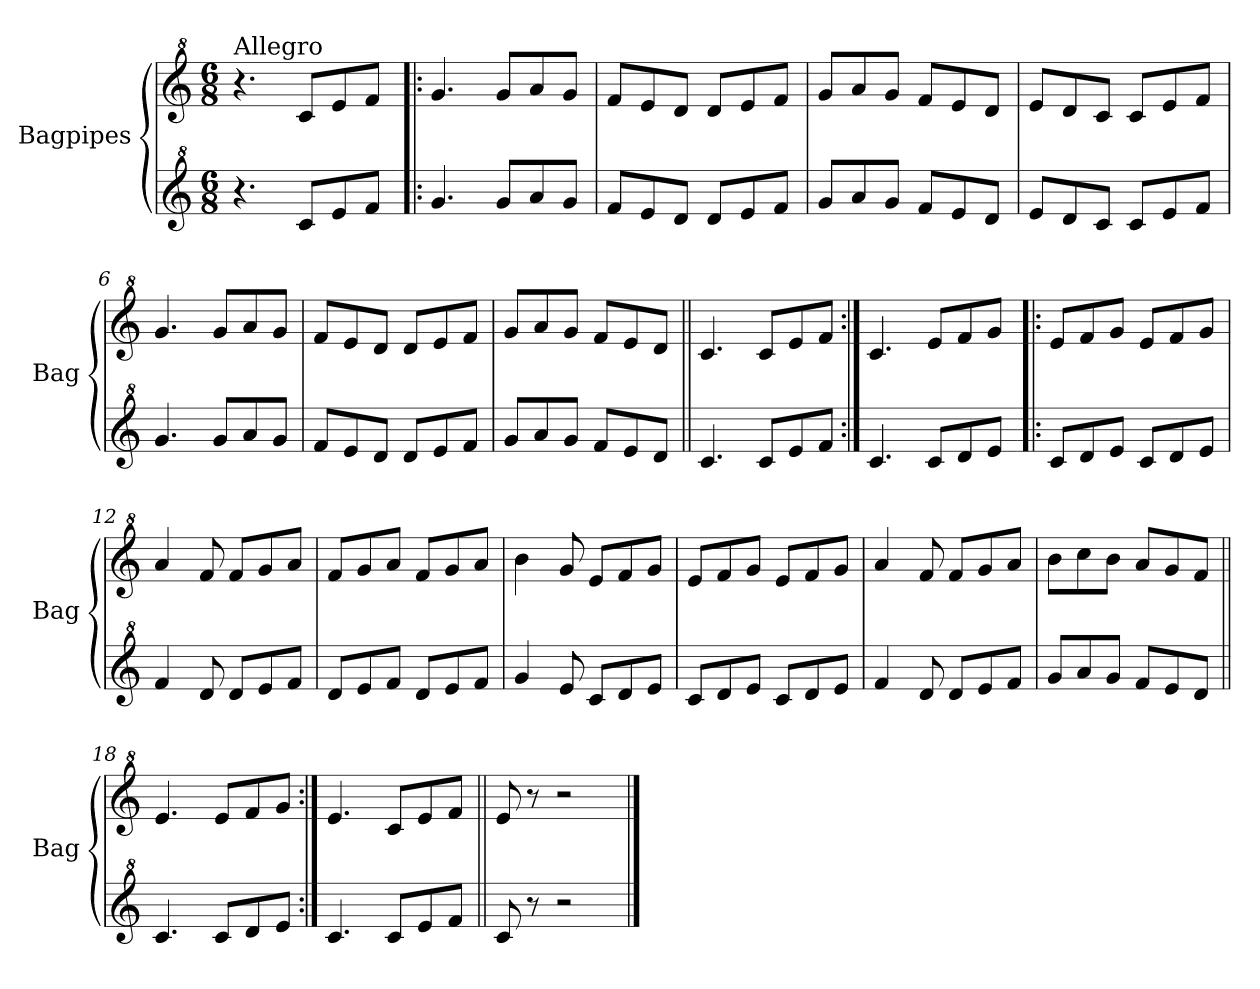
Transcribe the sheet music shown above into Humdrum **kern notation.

**kern	**kern
*part2	*part1
*staff2	*staff1
*I"Bagpipes	*I"Bagpipes
*I'Bag	*I'Bag
*clefG^2	*clefG^2
*k[]	*k[]
*C:	*C:
*M6/8	*M6/8
=1	=1
!	!LO:TX:a:t=Allegro
4.r	4.r
8cc/L	8cc/L
8ee/	8ee/
8ff/J	8ff/J
=2!|:	=2!|:
4.gg/	4.gg/
8gg/L	8gg/L
8aa/	8aa/
8gg/J	8gg/J
=3	=3
8ff/L	8ff/L
8ee/	8ee/
8dd/J	8dd/J
8dd/L	8dd/L
8ee/	8ee/
8ff/J	8ff/J
=4	=4
8gg/L	8gg/L
8aa/	8aa/
8gg/J	8gg/J
8ff/L	8ff/L
8ee/	8ee/
8dd/J	8dd/J
=5	=5
8ee/L	8ee/L
8dd/	8dd/
8cc/J	8cc/J
8cc/L	8cc/L
8ee/	8ee/
8ff/J	8ff/J
=6	=6
4.gg/	4.gg/
8gg/L	8gg/L
8aa/	8aa/
8gg/J	8gg/J
=7	=7
8ff/L	8ff/L
8ee/	8ee/
8dd/J	8dd/J
8dd/L	8dd/L
8ee/	8ee/
8ff/J	8ff/J
=8	=8
8gg/L	8gg/L
8aa/	8aa/
8gg/J	8gg/J
8ff/L	8ff/L
8ee/	8ee/
8dd/J	8dd/J
!!LO:LB:g=z
=9||	=9||
4.cc/	4.cc/
8cc/L	8cc/L
8ee/	8ee/
8ff/J	8ff/J
=10:|!	=10:|!
4.cc/	4.cc/
8cc/L	8ee/L
8dd/	8ff/
8ee/J	8gg/J
=11!|:	=11!|:
8cc/L	8ee/L
8dd/	8ff/
8ee/J	8gg/J
8cc/L	8ee/L
8dd/	8ff/
8ee/J	8gg/J
=12	=12
4ff/	4aa/
8dd/	8ff/
8dd/L	8ff/L
8ee/	8gg/
8ff/J	8aa/J
=13	=13
8dd/L	8ff/L
8ee/	8gg/
8ff/J	8aa/J
8dd/L	8ff/L
8ee/	8gg/
8ff/J	8aa/J
=14	=14
4gg/	4bb\
8ee/	8gg/
8cc/L	8ee/L
8dd/	8ff/
8ee/J	8gg/J
=15	=15
8cc/L	8ee/L
8dd/	8ff/
8ee/J	8gg/J
8cc/L	8ee/L
8dd/	8ff/
8ee/J	8gg/J
=16	=16
4ff/	4aa/
8dd/	8ff/
8dd/L	8ff/L
8ee/	8gg/
8ff/J	8aa/J
!!LO:LB:g=z
=17	=17
8gg/L	8bb\L
8aa/	8ccc\
8gg/J	8bb\J
8ff/L	8aa/L
8ee/	8gg/
8dd/J	8ff/J
=18||	=18||
4.cc/	4.ee/
8cc/L	8ee/L
8dd/	8ff/
8ee/J	8gg/J
=19:|!	=19:|!
4.cc/	4.ee/
8cc/L	8cc/L
8ee/	8ee/
8ff/J	8ff/J
=20||	=20||
8cc/	8ee/
8r	8r
2r	2r
==	==
*-	*-
